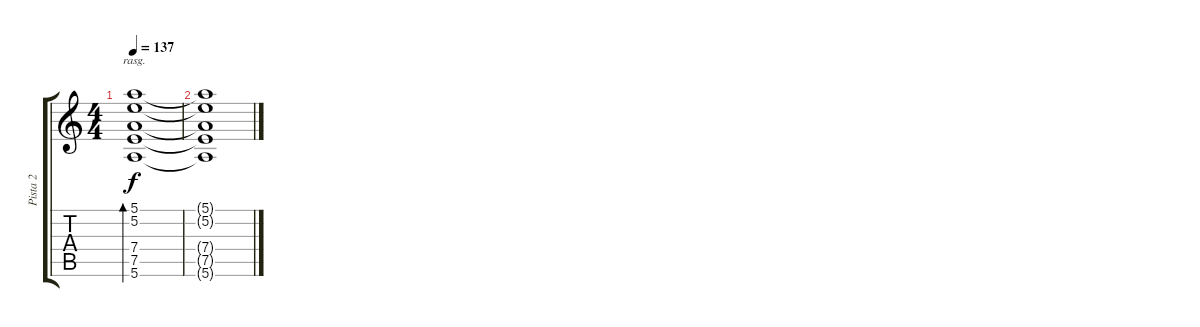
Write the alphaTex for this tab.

\track ("Pista 2" "Pista 2") {instrument acousticguitarsteel}
\staff {score tabs}
\tuning (E4 B3 G3 D3 A2 E2) {hide}
\ts (4 4)
\tempo 137
\clef g2
\ks c
(5.1 5.2 7.4 7.5 5.6).1{bd 240 rasg ii dy f} |
(5.1{t} 5.2{t} 7.4{t} 7.5{t} 5.6{t}).1
